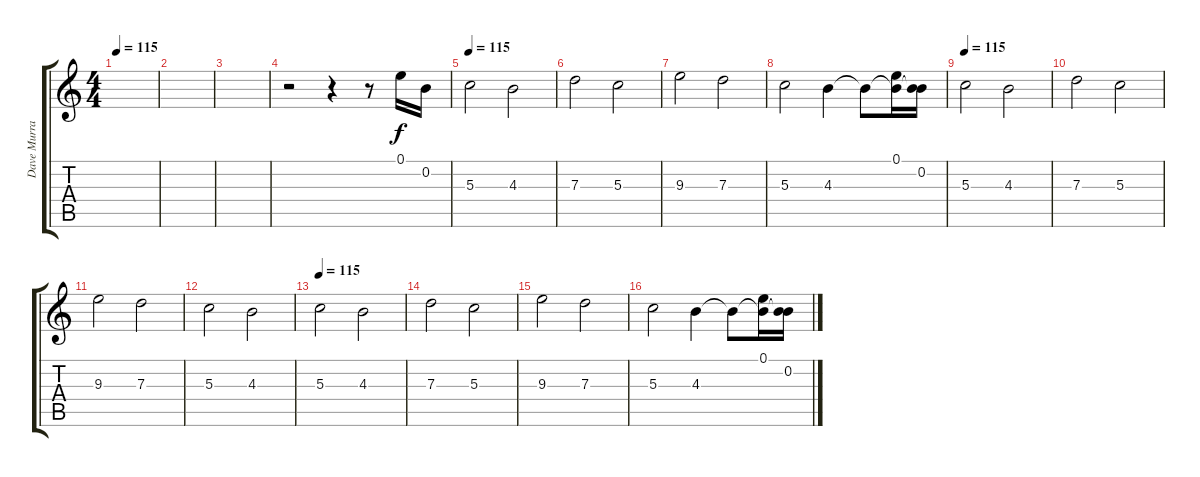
\track ("Dave Murray" "Dave Murra") {instrument acousticguitarsteel}
\staff {score tabs}
\tuning (E4 B3 G3 D3 A2 E2) {hide}
\ts (4 4)
\tempo 115
\clef g2
\ks c
|
|
|
r.2 r.4 r.8 0.1.16 0.2.16 |
\tempo 115
5.3.2 4.3.2 |
7.3.2 5.3.2 |
9.3.2 7.3.2 |
5.3.2 4.3.4 4.3{t}.8 (0.1 4.3{t}).16 (0.2 4.3{t}).16 |
\tempo 115
5.3.2 4.3.2 |
7.3.2 5.3.2 |
9.3.2 7.3.2 |
5.3.2 4.3.2 |
\tempo 115
5.3.2 4.3.2 |
7.3.2 5.3.2 |
9.3.2 7.3.2 |
5.3.2 4.3.4 4.3{t}.8 (0.1 4.3{t}).16 (0.2 4.3{t}).16
